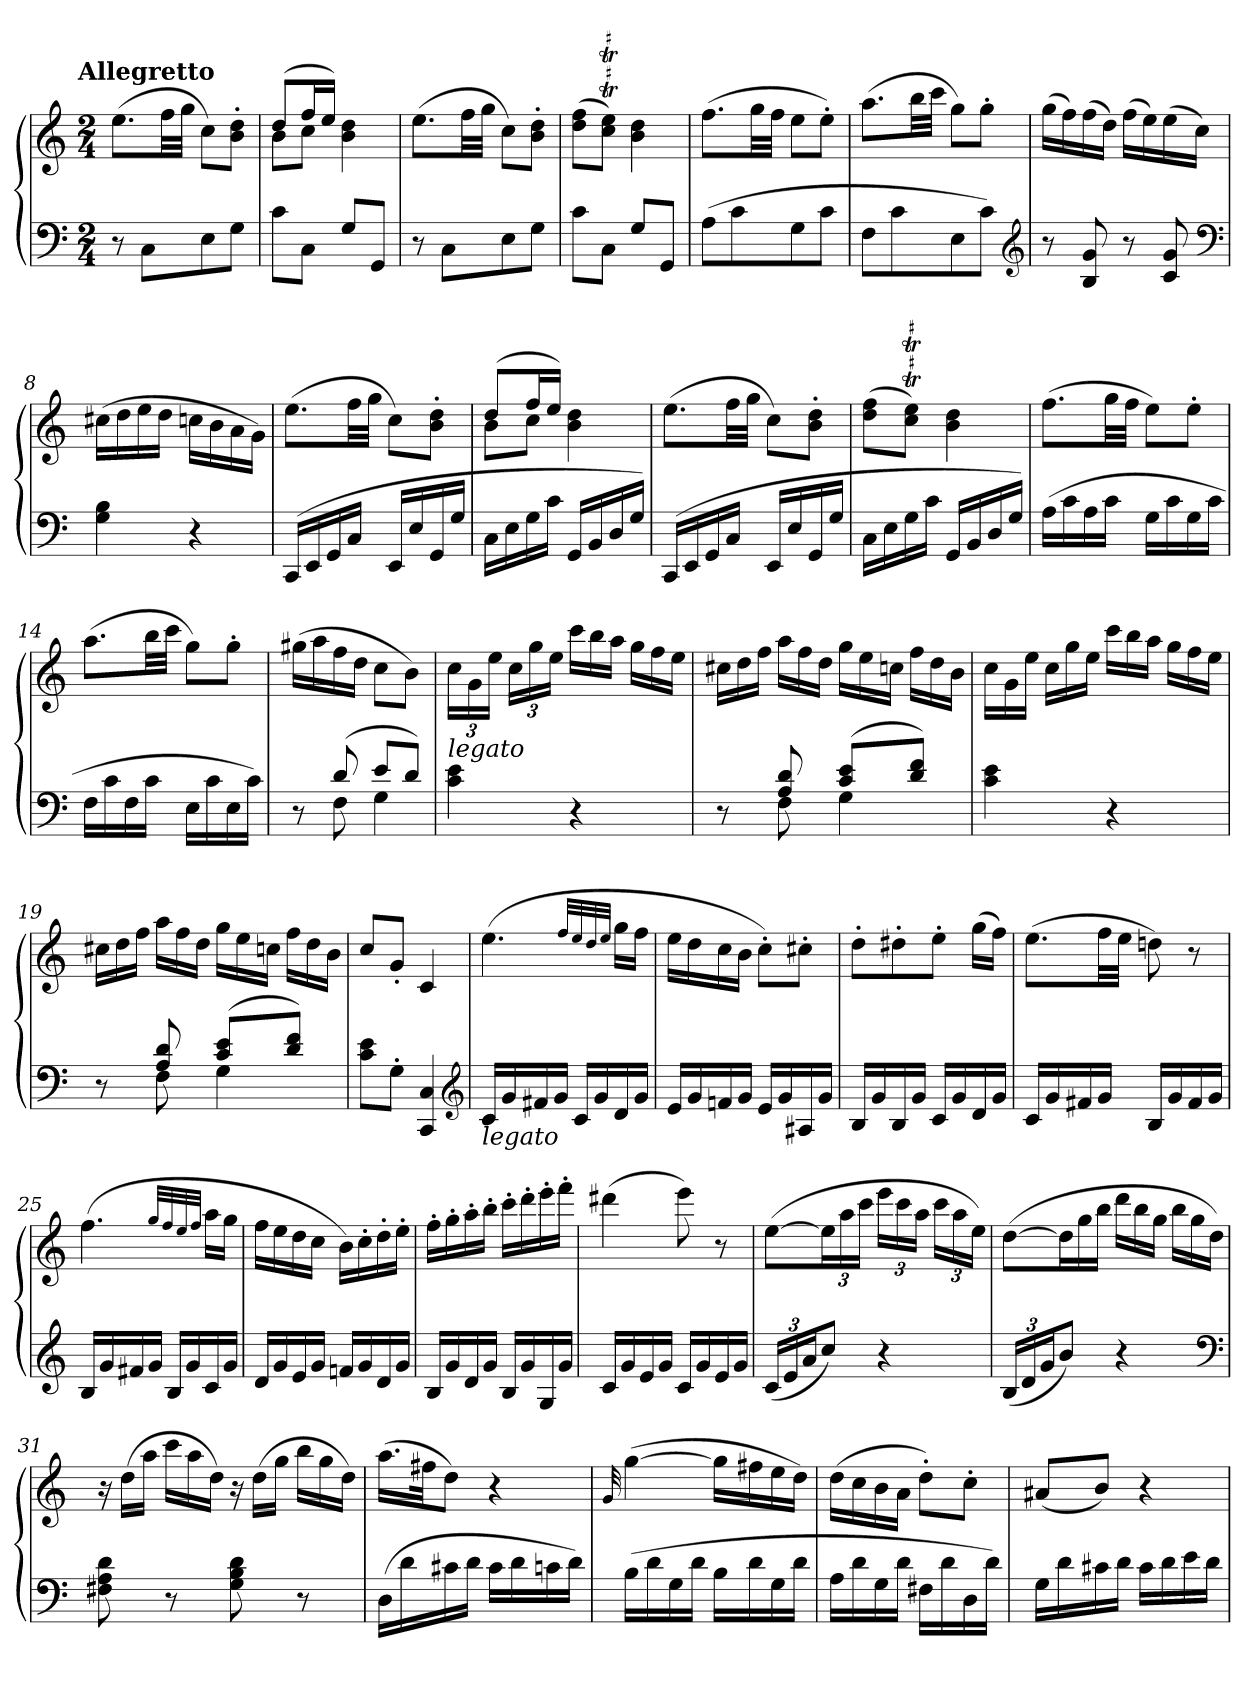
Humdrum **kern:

**kern	**kern
*part1	*part1
*staff2	*staff1
*clefF4	*clefG2
*k[]	*k[]
*C:	*C:
!!LO:TX:omd:t=Allegretto
*M2/4	*M2/4
*MM112	*MM112
=1	=1
8r	(8.eeL
8CL	.
.	32ffLL
.	32ggJJJ
8E	8ccL)
8GJ	8b' 8dd'J
=2	=2
*	*^
8cL	(8ddL	8bL
8CJ	16ffL	8ccJ
.	16eeJJ)	.
8GL	4ryy	4b 4dd
8GGJ	.	.
*	*v	*v
=3	=3
8r	(8.eeL
8CL	.
.	32ffLL
.	32ggJJJ
8E	8ccL)
8GJ	8b' 8dd'J
=4	=4
8cL	(8dd 8ffL
!	!LO:TR:acc=#
8CJ	8ccT 8eeTJ)
8GL	4b 4dd
8GGJ	.
=5	=5
(8AL	(8.ffL
8c	.
.	32ggLL
.	32ffJJJ
8G	8eeL
8cJ	8ee'J)
=6	=6
8FL	(8.aaL
8c	.
.	32bbLL
.	32cccJJJ
8E	8ggL)
8cJ)	8gg'J
*clefG2	*
=7	=7
8r	(16ggLL
.	16ff)
8B 8g	(16ff
.	16ddJJ)
8r	(16ffLL
.	16ee)
8c 8g	(16ee
.	16ccJJ)
*clefF4	*
=8	=8
4G 4B	(16cc#XLL
.	16dd
.	16ee
.	16ddJJ
4r	16ccn\LL
.	16b\
.	16a\
.	16g\JJ)
=9	=9
(>16CCLL	(8.eeL
16EE	.
16GG	.
16CJJ	32ffLL
.	32ggJJJ
16EELL	8ccL)
16E	.
16GG	8b' 8dd'J
16GJJ	.
=10	=10
*	*^
16CLL	(8ddL	8bL
16E	.	.
16G	16ffL	8ccJ
16cJJ	16eeJJ)	.
16GGLL	4ryy	4b 4dd
16BB	.	.
16D	.	.
16GJJ)	.	.
*	*v	*v
=11	=11
(>16CCLL	(8.eeL
16EE	.
16GG	.
16CJJ	32ffLL
.	32ggJJJ
16EELL	8ccL)
16E	.
16GG	8b' 8dd'J
16GJJ	.
=12	=12
16CLL	(8dd 8ffL
16E	.
!	!LO:TR:acc=#
16G	8ccT 8eeTJ)
16cJJ	.
16GGLL	4b 4dd
16BB	.
16D	.
16GJJ)	.
=13	=13
(16ALL	(8.ffL
16c	.
16A	.
16cJJ	32ggLL
.	32ffJJJ
16GLL	8eeL)
16c	.
16G	8ee'J
16cJJ	.
=14	=14
16FLL	(8.aaL
16c	.
16F	.
16cJJ	32bbLL
.	32cccJJJ
16ELL	8ggL)
16c	.
16E	8gg'J
16cJJ)	.
=15	=15
*^	*
8r	8ryy	(16gg#XLL
.	.	16aa
(8d	8F	16ff
.	.	16ddJJ
8eL	4G	8ccL
8dJ)	.	8bJ)
*v	*v	*
=16	=16
!	!LO:TX:b:i:t=legato
4c 4e	24ccLL
.	24g
.	24eeJJ
.	24ccLL
.	24gg
.	24eeJJ
*	*Xtuplet
4r	24cccLL
.	24bb
.	24aaJJ
.	24ggLL
.	24ff
.	24eeJJ
=17	=17
*^	*
8r	8ryy	24cc#XLL
.	.	24dd
.	.	24ffJJ
8A 8d	8F	24aaLL
.	.	24ff
.	.	24ddJJ
(8c 8eL	4G	24ggLL
.	.	24ee
.	.	24ccnJJ
8d 8fJ)	.	24ffLL
.	.	24dd
.	.	24bJJ
*v	*v	*
=18	=18
4c 4e	24ccLL
.	24g
.	24eeJJ
.	24ccLL
.	24gg
.	24eeJJ
4r	24cccLL
.	24bb
.	24aaJJ
.	24ggLL
.	24ff
.	24eeJJ
=19	=19
*^	*
8r	8ryy	24cc#XLL
.	.	24dd
.	.	24ffJJ
8A 8d	8F	24aaLL
.	.	24ff
.	.	24ddJJ
(8c 8eL	4G	24ggLL
.	.	24ee
.	.	24ccnJJ
8d 8fJ)	.	24ffLL
.	.	24dd
.	.	24bJJ
*v	*v	*
=20	=20
8c 8eL	8ccL
8G'J	8g'J
4CC 4C	4c
*clefG2	*
=21	=21
!LO:TX:b:i:t=legato	!
16cLL	(4.ee
16g	.
16f#X	.
16gJJ	.
16cLL	.
16g	.
.	32qff/LLL
.	32qee/
.	32qdd/
.	32qee/JJJ
16d	16ggLL
16gJJ	16ffJJ
=22	=22
16eLL	16eeLL
16g	16dd
16fn	16cc
16gJJ	16bJJ
16eLL	8cc'L)
16g	.
16A#X	8cc#X'J
16gJJ	.
=23	=23
16BLL	8dd'L
16g	.
16B	8dd#X'
16gJJ	.
16cLL	8ee'J
16g	.
16d	(16ggLL
16gJJ	16ffJJ)
=24	=24
16cLL	(8.eeL
16g	.
16f#X	.
16gJJ	32ffLL
.	32eeJJJ
16BLL	8ddn)
16g	.
16f#	8r
16gJJ	.
=25	=25
16BLL	(4.ff
16g	.
16f#X	.
16gJJ	.
16BLL	.
16g	.
.	32qgg/LLL
.	32qff/
.	32qee/
.	32qff/JJJ
16c	16aaLL
16gJJ	16ggJJ
=26	=26
16dLL	16ffLL
16g	16ee
16e	16dd
16gJJ	16ccJJ
16fnLL	16bLL)
16g	16cc'
16d	16dd'
16gJJ	16ee'JJ
=27	=27
16BLL	16ff'LL
16g	16gg'
16d	16aa'
16gJJ	16bb'JJ
16BLL	16ccc'LL
16g	16ddd'
16G	16eee'
16gJJ	16fff'JJ
=28	=28
16cLL	(4ddd#X
16g	.
16e	.
16gJJ	.
16cLL	8eee)
16g	.
16e	8r
16gJJ	.
=29	=29
(24cLL	([8eeL
24e	.
24aJ	.
*	*tuplet
8ccJ)	24eeL]
.	24aa
.	24cccJJ
4r	24eeeLL
.	24ccc
.	24aaJJ
.	24cccLL
.	24aa
.	24eeJJ)
=30	=30
(24BLL	([8ddL
24d	.
24gJ	.
*	*Xtuplet
8bJ)	24ddL]
.	24gg
.	24bbJJ
4r	24dddLL
.	24bb
.	24ggJJ
.	24bbLL
.	24gg
.	24ddJJ)
*clefF4	*
=31	=31
8F#X 8A 8d	24r
.	(24ddLL
.	24aaJJ
8r	24cccLL
.	24aa
.	24ddJJ)
8G 8B 8d	24r
.	(24ddLL
.	24ggJJ
8r	24bbLL
.	24gg
.	24ddJJ)
=32	=32
(16DLL	(16.aaLL
16d	.
.	32ff#XJK
16c#X	8ddJ)
16dJJ	.
16c#LL	4r
16d	.
16cn	.
16dJJ)	.
=33	=33
.	32qqg
(16BLL	([4gg
16d	.
16G	.
16dJJ	.
16BLL	16ggLL]
16d	16ff#X
16G	16ee
16dJJ	16ddJJ)
=34	=34
16ALL	(16ddLL
16d	16cc
16G	16b
16dJJ	16aJJ
16F#XLL	8dd'L)
16d	.
16D	8cc'J
16dJJ)	.
=35	=35
16GLL	(8a#XL
16d	.
16c#X	8bJ)
16dJJ	.
16c#LL	4r
16d	.
16e	.
16dJJ	.
=	=
*-	*-
